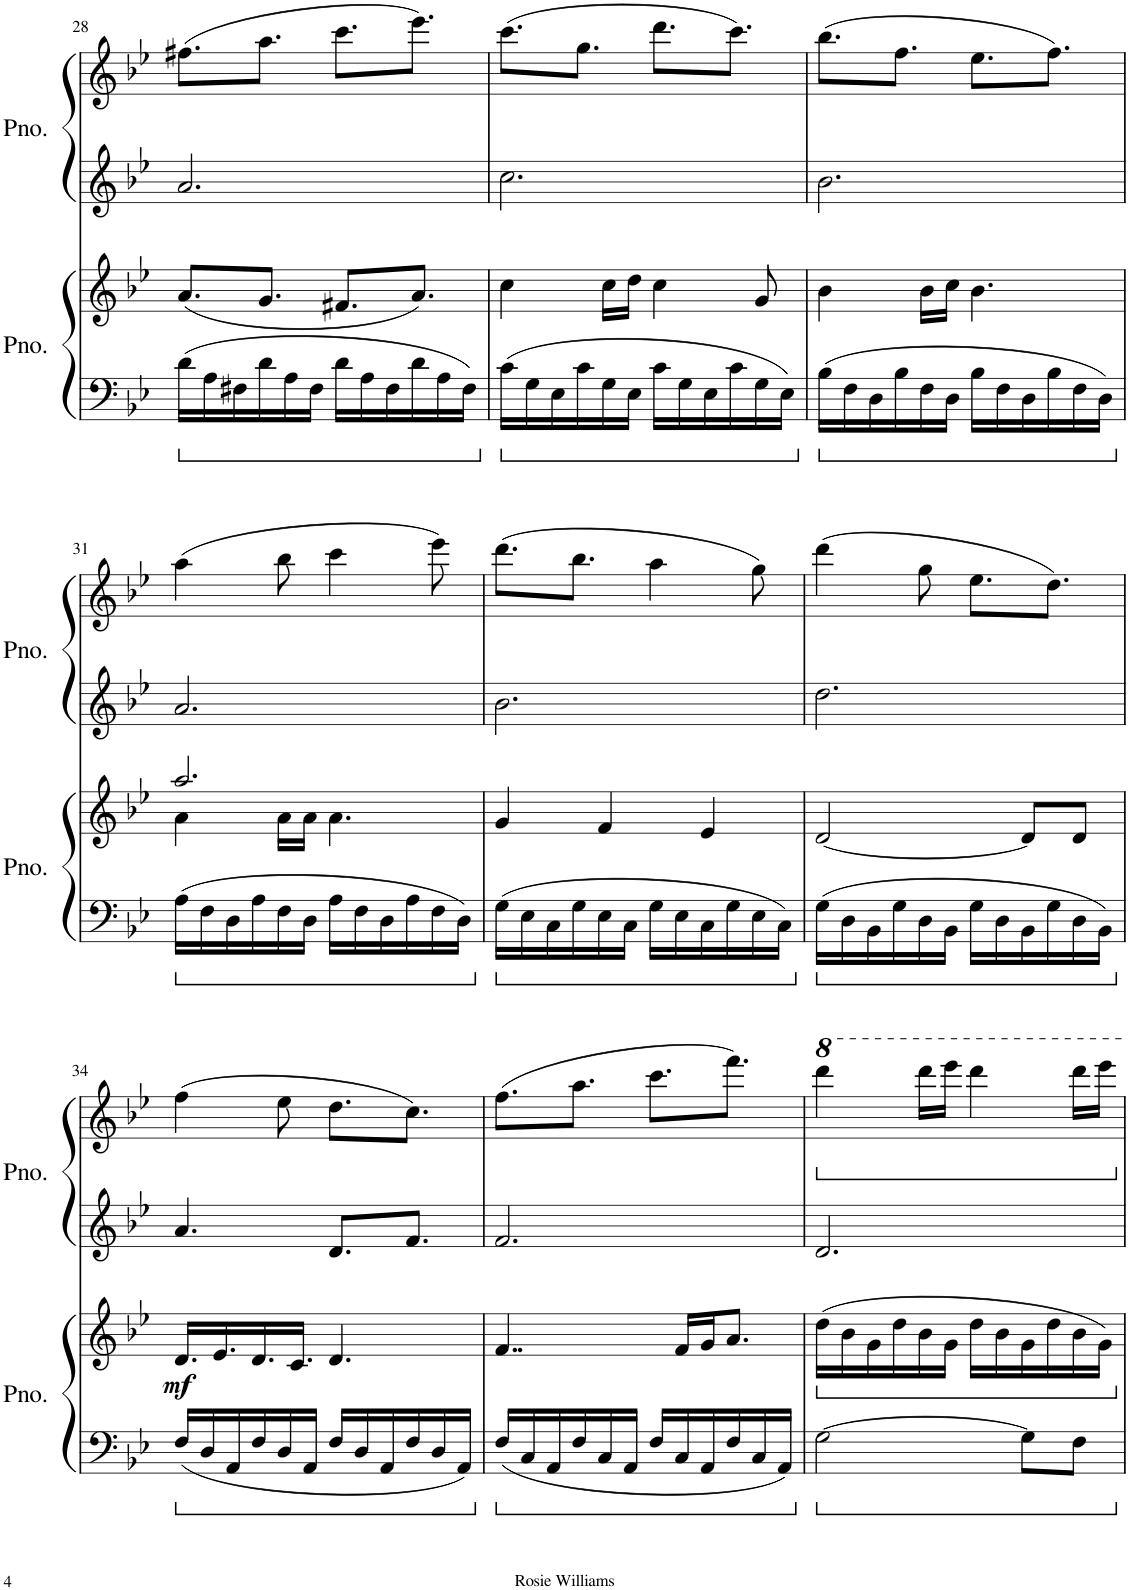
**kern	**kern	**dynam	**kern	**kern
*part2	*part2	*part2	*part1	*part1
*staff4	*staff3	*staff3/4	*staff2	*staff1
*I"Piano	*	*	*I"Piano	*
*I'Pno.	*	*	*I'Pno.	*
!!LO:PB:g=z
*clefF4	*clefG2	*	*clefG2	*clefG2
*k[b-e-]	*k[b-e-]	*	*k[b-e-]	*k[b-e-]
*M6/8	*M6/8	*	*M6/8	*M6/8
=28	=28	=28	=28	=28
16d\LL	(8.a/L	.	2.a/	(8.ff#X\L
16A\	.	.	.	.
16F#X\	.	.	.	.
16d\	8.g/J	.	.	8.aa\J
16A\	.	.	.	.
16F#\JJ	.	.	.	.
16d\LL	8.f#X/L	.	.	8.ccc\L
16A\	.	.	.	.
16F#\	.	.	.	.
16d\	8.a/J)	.	.	8.eee-\J)
16A\	.	.	.	.
16F#\JJ	.	.	.	.
=29	=29	=29	=29	=29
16c\LL	4cc\	.	2.cc\	(8.ccc\L
16G\	.	.	.	.
16E-\	.	.	.	.
16c\	.	.	.	8.gg\J
16G\	16cc\LL	.	.	.
16E-\JJ	16dd\JJ	.	.	.
16c\LL	4cc\	.	.	8.ddd\L
16G\	.	.	.	.
16E-\	.	.	.	.
16c\	.	.	.	8.ccc\J)
16G\	8g/	.	.	.
16E-\JJ	.	.	.	.
=30	=30	=30	=30	=30
16B-\LL	4b-\	.	2.b-\	(8.bb-\L
16F\	.	.	.	.
16D\	.	.	.	.
16B-\	.	.	.	8.ff\J
16F\	16b-\LL	.	.	.
16D\JJ	16cc\JJ	.	.	.
16B-\LL	4.b-\	.	.	8.ee-\L
16F\	.	.	.	.
16D\	.	.	.	.
16B-\	.	.	.	8.ff\J)
16F\	.	.	.	.
16D\JJ	.	.	.	.
!!LO:LB:g=z
=31	=31	=31	=31	=31
*	*^	*	*	*
16A\LL	2.aa/	4a\	.	2.a/	(4aa\
16F\	.	.	.	.	.
16D\	.	.	.	.	.
16A\	.	.	.	.	.
16F\	.	16a\LL	.	.	8bb-\
16D\JJ	.	16a\JJ	.	.	.
16A\LL	.	4.a\	.	.	4ccc\
16F\	.	.	.	.	.
16D\	.	.	.	.	.
16A\	.	.	.	.	.
16F\	.	.	.	.	8eee-\)
16D\JJ	.	.	.	.	.
*	*v	*v	*	*	*
=32	=32	=32	=32	=32
16G\LL	4g/	.	2.b-\	(8.ddd\L
16E-\	.	.	.	.
16C\	.	.	.	.
16G\	.	.	.	8.bb-\J
16E-\	4f/	.	.	.
16C\JJ	.	.	.	.
16G\LL	.	.	.	4aa\
16E-\	.	.	.	.
16C\	4e-/	.	.	.
16G\	.	.	.	.
16E-\	.	.	.	8gg\)
16C\JJ	.	.	.	.
=33	=33	=33	=33	=33
16G\LL	[2d/	.	2.dd\	(4ddd\
16D\	.	.	.	.
16BB-\	.	.	.	.
16G\	.	.	.	.
16D\	.	.	.	8gg\
16BB-\JJ	.	.	.	.
16G\LL	.	.	.	8.ee-\L
16D\	.	.	.	.
16BB-\	8d/L]	.	.	.
16G\	.	.	.	8.dd\J)
16D\	8d/J	.	.	.
16BB-\JJ	.	.	.	.
!!LO:LB:g=z
=34	=34	=34	=34	=34
!	!	!LO:DY:b	!	!
16F/LL	16.d/LL	mf	4.a/	(4ff\
16D/	.	.	.	.
.	16.e-/	.	.	.
16AA/	.	.	.	.
16F/	16.d/	.	.	.
16D/	.	.	.	8ee-\
.	16.c/JJ	.	.	.
16AA/JJ	.	.	.	.
16F/LL	4.d/	.	8.d/L	8.dd\L
16D/	.	.	.	.
16AA/	.	.	.	.
16F/	.	.	8.f/J	8.cc\J)
16D/	.	.	.	.
16AA/JJ	.	.	.	.
=35	=35	=35	=35	=35
16F/LL	4..f/	.	2.f/	(8.ff\L
16C/	.	.	.	.
16AA/	.	.	.	.
16F/	.	.	.	8.aa\J
16C/	.	.	.	.
16AA/JJ	.	.	.	.
16F/LL	.	.	.	8.ccc\L
16C/	16f/LL	.	.	.
16AA/	16g/J	.	.	.
16F/	8.a/J	.	.	8.fff\J)
16C/	.	.	.	.
16AA/JJ	.	.	.	.
=36	=36	=36	=36	=36
*	*ped	*	*	*
*	*	*	*	*ped
[2G\	(16dd\LL	.	2.d/	4dddd\
.	16b-\	.	.	.
.	16g\	.	.	.
.	16dd\	.	.	.
.	16b-\	.	.	16dddd\LL
.	16g\JJ	.	.	16eeee-\JJ
.	16dd\LL	.	.	4dddd\
.	16b-\	.	.	.
8G\L]	16g\	.	.	.
.	16dd\	.	.	.
8F\J	16b-\	.	.	16dddd\LL
.	16g\JJ)	.	.	16eeee-\JJ
*	*Xped	*	*	*
*	*	*	*	*Xped
=	=	=	=	=
*-	*-	*-	*-	*-
